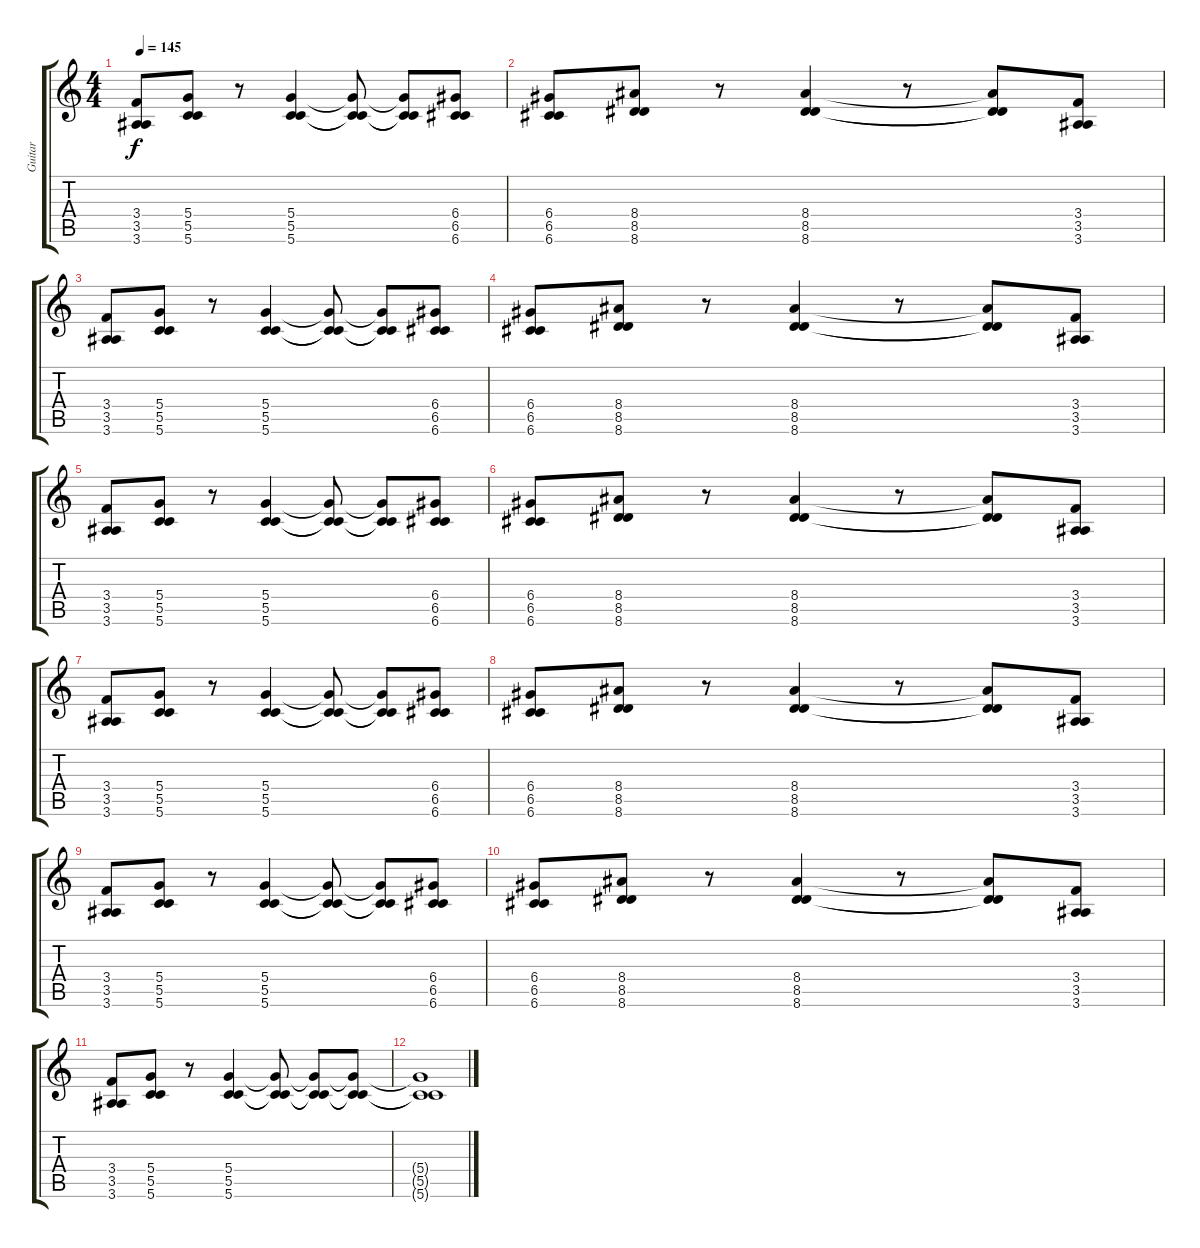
\track ("Guitar" "Guitar") {instrument overdrivenguitar}
\staff {score tabs}
\tuning (D4 B3 G3 D3 G2 G2) {hide}
\ts (4 4)
\tempo 145
\clef g2
\ks c
(3.4 3.5 3.6).8{dy f} (5.4 5.5 5.6).8 r.8 (5.4 5.5 5.6).4 (5.4{t} 5.5{t} 5.6{t}).8 (5.4{t} 5.5{t} 5.6{t}).8 (6.4 6.5 6.6).8 |
(6.4 6.5 6.6).8 (8.4 8.5 8.6).8 r.8 (8.4 8.5 8.6).4 r.8 (8.4{t} 8.5{t} 8.6{t}).8 (3.4 3.5 3.6).8 |
(3.4 3.5 3.6).8 (5.4 5.5 5.6).8 r.8 (5.4 5.5 5.6).4 (5.4{t} 5.5{t} 5.6{t}).8 (5.4{t} 5.5{t} 5.6{t}).8 (6.4 6.5 6.6).8 |
(6.4 6.5 6.6).8 (8.4 8.5 8.6).8 r.8 (8.4 8.5 8.6).4 r.8 (8.4{t} 8.5{t} 8.6{t}).8 (3.4 3.5 3.6).8 |
(3.4 3.5 3.6).8 (5.4 5.5 5.6).8 r.8 (5.4 5.5 5.6).4 (5.4{t} 5.5{t} 5.6{t}).8 (5.4{t} 5.5{t} 5.6{t}).8 (6.4 6.5 6.6).8 |
(6.4 6.5 6.6).8 (8.4 8.5 8.6).8 r.8 (8.4 8.5 8.6).4 r.8 (8.4{t} 8.5{t} 8.6{t}).8 (3.4 3.5 3.6).8 |
(3.4 3.5 3.6).8 (5.4 5.5 5.6).8 r.8 (5.4 5.5 5.6).4 (5.4{t} 5.5{t} 5.6{t}).8 (5.4{t} 5.5{t} 5.6{t}).8 (6.4 6.5 6.6).8 |
(6.4 6.5 6.6).8 (8.4 8.5 8.6).8 r.8 (8.4 8.5 8.6).4 r.8 (8.4{t} 8.5{t} 8.6{t}).8 (3.4 3.5 3.6).8 |
(3.4 3.5 3.6).8 (5.4 5.5 5.6).8 r.8 (5.4 5.5 5.6).4 (5.4{t} 5.5{t} 5.6{t}).8 (5.4{t} 5.5{t} 5.6{t}).8 (6.4 6.5 6.6).8 |
(6.4 6.5 6.6).8 (8.4 8.5 8.6).8 r.8 (8.4 8.5 8.6).4 r.8 (8.4{t} 8.5{t} 8.6{t}).8 (3.4 3.5 3.6).8 |
(3.4 3.5 3.6).8 (5.4 5.5 5.6).8 r.8 (5.4 5.5 5.6).4 (5.4{t} 5.5{t} 5.6{t}).8 (5.4{t} 5.5{t} 5.6{t}).8 (5.4{t} 5.5{t} 5.6{t}).8 |
(5.4{t} 5.5{t} 5.6{t}).1
